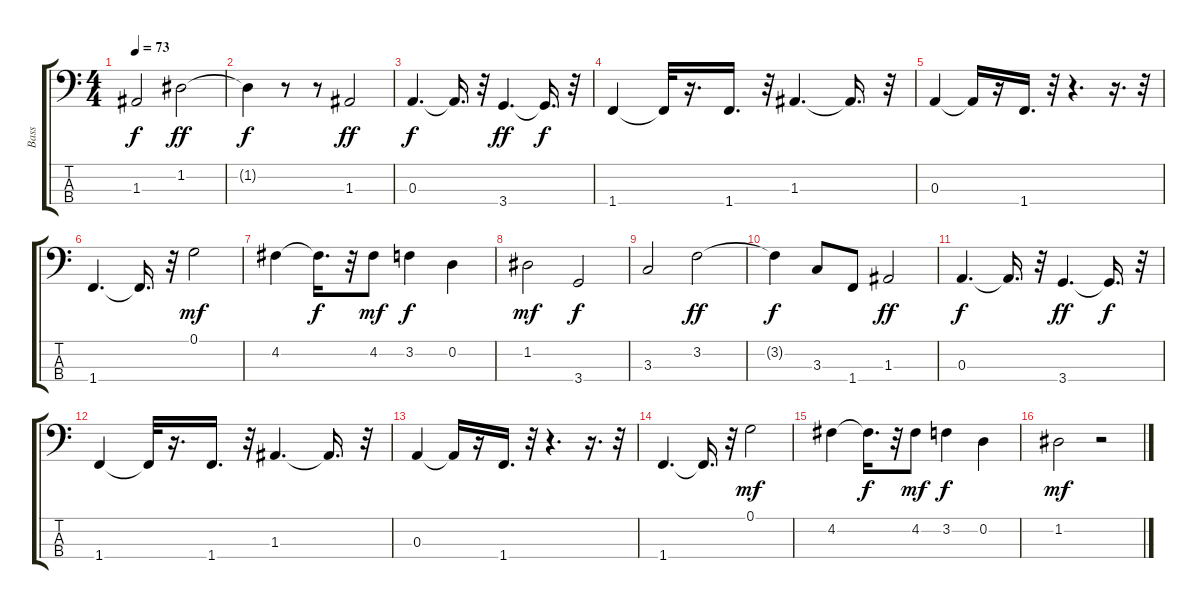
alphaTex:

\track ("Bass" "Bass") {instrument electricbassfinger}
\staff {score tabs}
\tuning (G2 D2 A1 E1) {hide}
\ts (4 4)
\tempo 73
\clef f4
\ks c
1.3.2{dy f} 1.2.2{dy ff} |
1.2{t}.4{dy f} r.8 r.8 1.3.2{dy ff} |
0.3.4{d dy f} 0.3{t}.16{d} r.32 3.4.4{d dy ff} 3.4{t}.16{d dy f} r.32 |
1.4.4 1.4{t}.32 r.16{d} 1.4.16{d} r.32 1.3.4{d} 1.3{t}.16{d} r.32 |
0.3.4 0.3{t}.16 r.16 1.4.16{d} r.32 r.4{d} r.16{d} r.32 |
1.4.4{d} 1.4{t}.16{d} r.32 0.1.2{dy mf} |
4.2.4 4.2{t}.16{d dy f} r.32 4.2.8{dy mf} 3.2.4{dy f} 0.2.4 |
1.2.2{dy mf} 3.4.2{dy f} |
3.3.2 3.2.2{dy ff} |
3.2{t}.4{dy f} 3.3.8 1.4.8 1.3.2{dy ff} |
0.3.4{d dy f} 0.3{t}.16{d} r.32 3.4.4{d dy ff} 3.4{t}.16{d dy f} r.32 |
1.4.4 1.4{t}.32 r.16{d} 1.4.16{d} r.32 1.3.4{d} 1.3{t}.16{d} r.32 |
0.3.4 0.3{t}.16 r.16 1.4.16{d} r.32 r.4{d} r.16{d} r.32 |
1.4.4{d} 1.4{t}.16{d} r.32 0.1.2{dy mf} |
4.2.4 4.2{t}.16{d dy f} r.32 4.2.8{dy mf} 3.2.4{dy f} 0.2.4 |
1.2.2{dy mf} r.2
